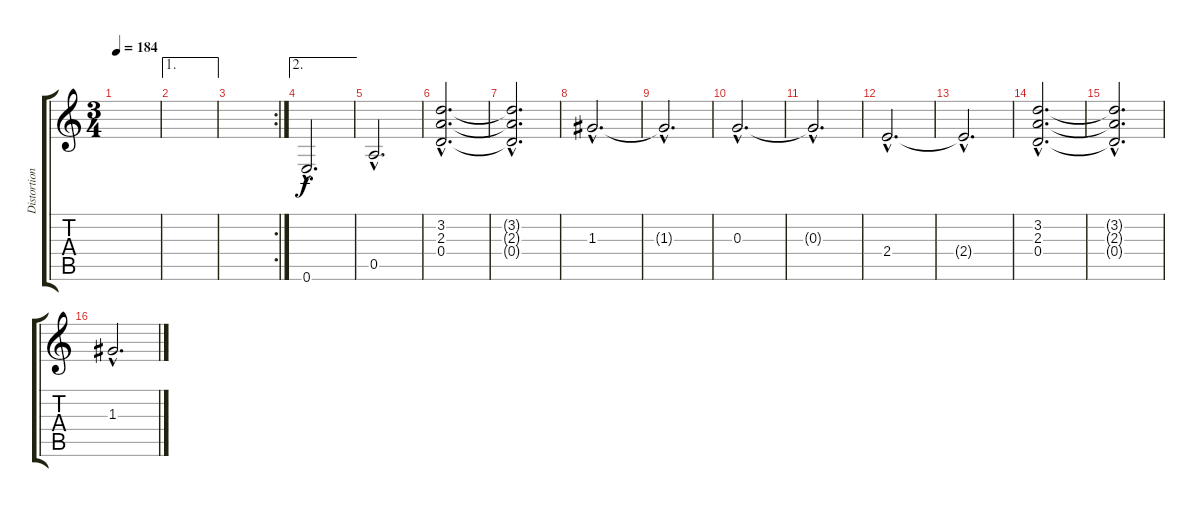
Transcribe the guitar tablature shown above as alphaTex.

\track ("Distortion Guitar" "Distortion") {instrument distortionguitar}
\staff {score tabs}
\tuning (E4 B3 G3 D3 A2 E2) {hide}
\ts (3 4)
\tempo 184
\clef g2
\ks c
|
\ae 1
|
\rc 2
|
\ae 2
0.6{hac}.2{d} |
0.5{hac}.2{d} |
(3.2{hac} 2.3{hac} 0.4{hac}).2{d} |
(3.2{hac t} 2.3{hac t} 0.4{hac t}).2{d} |
1.3{hac}.2{d} |
1.3{hac t}.2{d} |
0.3{hac}.2{d} |
0.3{hac t}.2{d} |
2.4{hac}.2{d} |
2.4{hac t}.2{d} |
(3.2{hac} 2.3{hac} 0.4{hac}).2{d} |
(3.2{hac t} 2.3{hac t} 0.4{hac t}).2{d} |
1.3{hac}.2{d}
